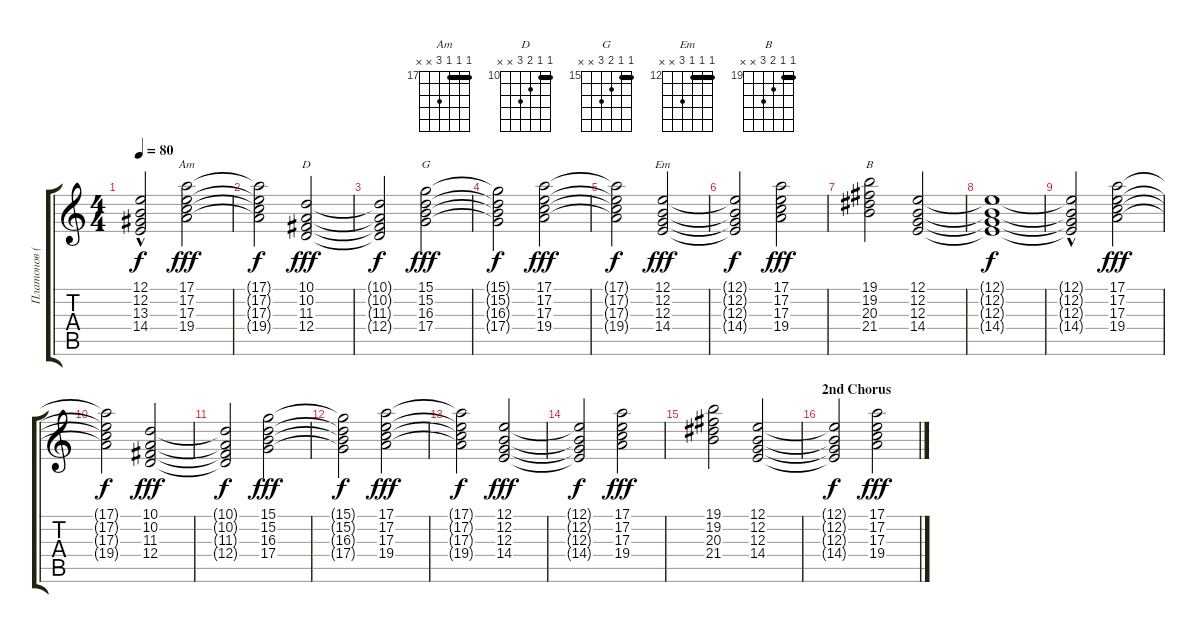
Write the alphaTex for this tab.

\track ("Платонов (Клавиш. 2)" "Платонов (") {instrument rockorgan}
\staff {score tabs}
\tuning (E4 B3 G3 D3 A2 E2) {hide}
\chord ("Am" 17 17 17 19 x x) {firstfret 17 barre 17}
\chord ("D" 10 10 11 12 x x) {firstfret 10 barre 10}
\chord ("G" 15 15 16 17 x x) {firstfret 15 barre 15}
\chord ("Em" 12 12 12 14 x x) {firstfret 12 barre 12}
\chord ("B" 19 19 20 21 x x) {firstfret 19 barre 19}
\ts (4 4)
\tempo 80
\clef g2
\ks c
(12.1{hac t} 12.2{t} 13.3{t} 14.4{t}).2{dy f} (17.1 17.2 17.3 19.4).2{ch "Am" dy fff} |
(17.1{t} 17.2{t} 17.3{t} 19.4{t}).2{dy f} (10.1 10.2 11.3 12.4).2{ch "D" dy fff} |
(10.1{t} 10.2{t} 11.3{t} 12.4{t}).2{dy f} (15.1 15.2 16.3 17.4).2{ch "G" dy fff} |
(15.1{t} 15.2{t} 16.3{t} 17.4{t}).2{dy f} (17.1 17.2 17.3 19.4).2{dy fff} |
(17.1{t} 17.2{t} 17.3{t} 19.4{t}).2{dy f} (12.1 12.2 12.3 14.4).2{ch "Em" dy fff} |
(12.1{t} 12.2{t} 12.3{t} 14.4{t}).2{dy f} (17.1 17.2 17.3 19.4).2{dy fff} |
(19.1 19.2 20.3 21.4).2{ch "B"} (12.1 12.2 12.3 14.4).2 |
(12.1{t} 12.2{t} 12.3{t} 14.4{t}).1{dy f} |
(12.1{hac t} 12.2{t} 12.3{t} 14.4{t}).2 (17.1 17.2 17.3 19.4).2{dy fff} |
(17.1{t} 17.2{t} 17.3{t} 19.4{t}).2{dy f} (10.1 10.2 11.3 12.4).2{dy fff} |
(10.1{t} 10.2{t} 11.3{t} 12.4{t}).2{dy f} (15.1 15.2 16.3 17.4).2{dy fff} |
(15.1{t} 15.2{t} 16.3{t} 17.4{t}).2{dy f} (17.1 17.2 17.3 19.4).2{dy fff} |
(17.1{t} 17.2{t} 17.3{t} 19.4{t}).2{dy f} (12.1 12.2 12.3 14.4).2{dy fff} |
(12.1{t} 12.2{t} 12.3{t} 14.4{t}).2{dy f} (17.1 17.2 17.3 19.4).2{dy fff} |
(19.1 19.2 20.3 21.4).2 (12.1 12.2 12.3 14.4).2 |
\section ("" "2nd Chorus")
(12.1{t} 12.2{t} 12.3{t} 14.4{t}).2{dy f} (17.1 17.2 17.3 19.4).2{dy fff}
